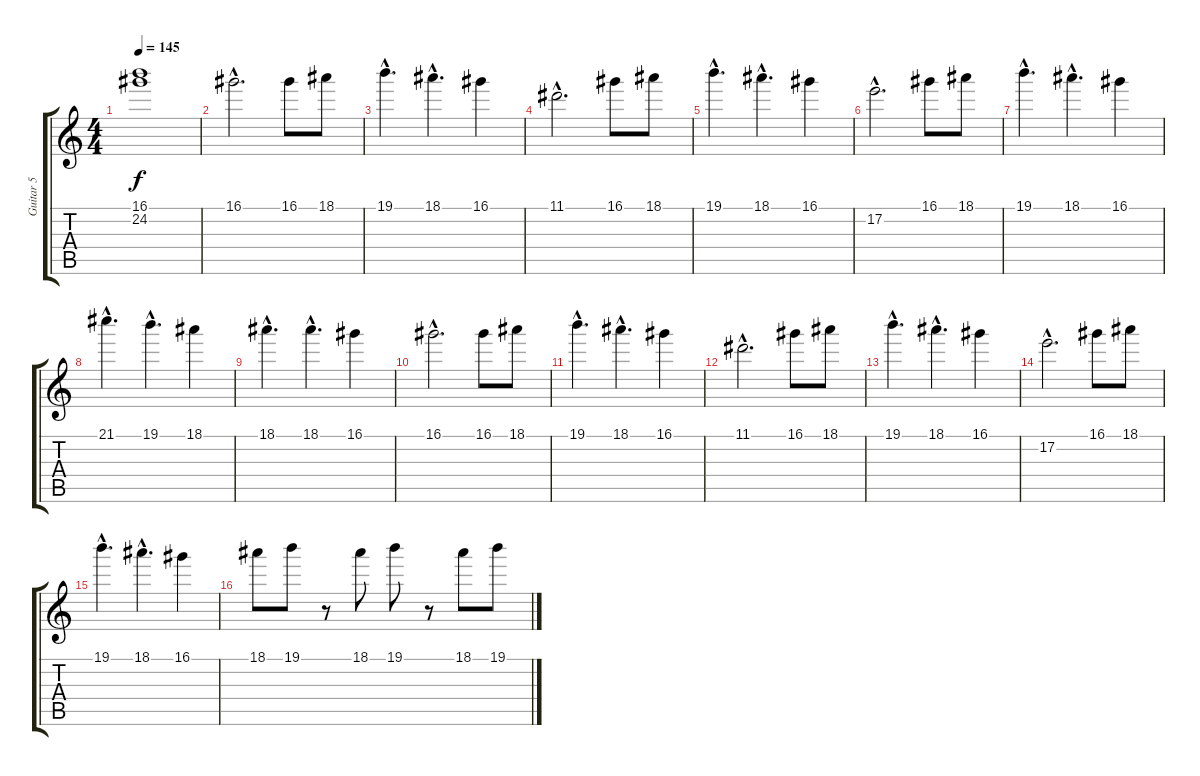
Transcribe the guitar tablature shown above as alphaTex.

\track ("Guitar 5" "Guitar 5") {instrument distortionguitar}
\staff {score tabs}
\tuning (E4 B3 G3 D3 A2 E2) {hide}
\ts (4 4)
\tempo 145
\clef g2
\ks c
(16.1{t} 24.2{t}).1{dy f} |
16.1{hac}.2{d} 16.1.8 18.1.8 |
19.1{hac}.4{d} 18.1{hac}.4{d} 16.1.4 |
11.1{hac}.2{d} 16.1.8 18.1.8 |
19.1{hac}.4{d} 18.1{hac}.4{d} 16.1.4 |
17.2{hac}.2{d} 16.1.8 18.1.8 |
19.1{hac}.4{d} 18.1{hac}.4{d} 16.1.4 |
21.1{hac}.4{d} 19.1{hac}.4{d} 18.1.4 |
18.1{hac}.4{d} 18.1{hac}.4{d} 16.1.4 |
16.1{hac}.2{d} 16.1.8 18.1.8 |
19.1{hac}.4{d} 18.1{hac}.4{d} 16.1.4 |
11.1{hac}.2{d} 16.1.8 18.1.8 |
19.1{hac}.4{d} 18.1{hac}.4{d} 16.1.4 |
17.2{hac}.2{d} 16.1.8 18.1.8 |
19.1{hac}.4{d} 18.1{hac}.4{d} 16.1.4 |
18.1.8 19.1.8 r.8 18.1.8 19.1.8 r.8 18.1.8 19.1.8
